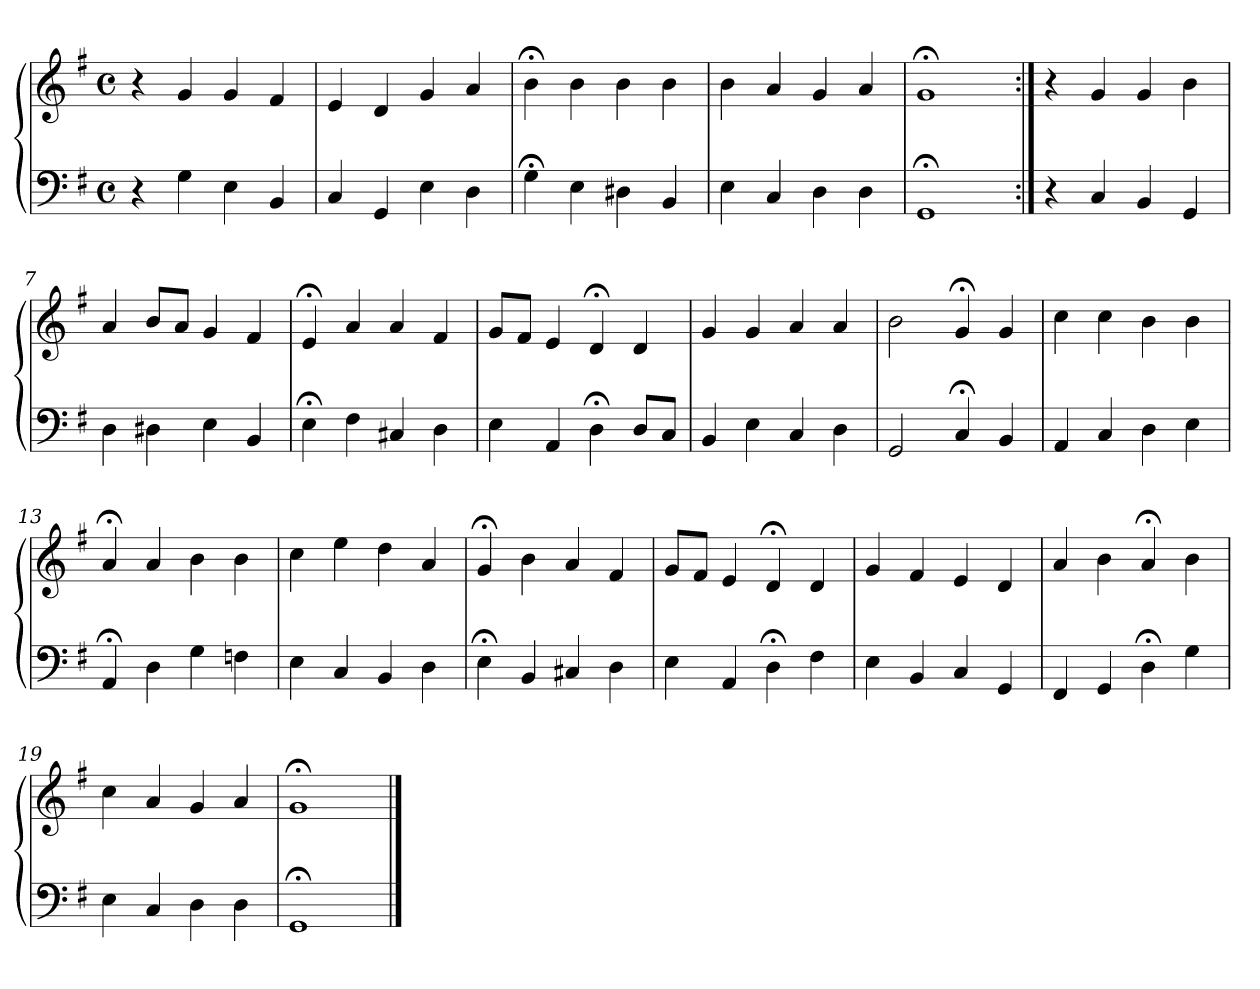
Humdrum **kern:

**kern	**kern
*part1	*part1
*staff2	*staff1
*clefF4	*clefG2
*k[f#]	*k[f#]
*M4/4	*M4/4
*met(c)	*met(c)
=1	=1
4r	4r
4G	4g
4E	4g
4BB	4f#
=2	=2
4C	4e
4GG	4d
4E	4g
4D	4a
=3	=3
4G;<	4b;<
4E	4b
4D#X	4b
4BB	4b
=4	=4
4E	4b
4C	4a
4D	4g
4D	4a
=5	=5
1GG;<	1g;<
=6:|!	=6:|!
4r	4r
4C	4g
4BB	4g
4GG	4b
=7	=7
4D	4a
4D#X	8bL
.	8aJ
4E	4g
4BB	4f#
!!LO:LB:g=z
=8	=8
4E;<	4e;<
4F#	4a
4C#X	4a
4D	4f#
=9	=9
4E	8gL
.	8f#J
4AA	4e
4D;<	4d;<
8DL	4d
8CJ	.
=10	=10
4BB	4g
4E	4g
4C	4a
4D	4a
=11	=11
2GG	2b
4C;<	4g;<
4BB	4g
=12	=12
4AA	4cc
4C	4cc
4D	4b
4E	4b
=13	=13
4AA;<	4a;<
4D	4a
4G	4b
4Fn	4b
=14	=14
4E	4cc
4C	4ee
4BB	4dd
4D	4a
!!LO:LB:g=z
=15	=15
4E;<	4g;<
4BB	4b
4C#X	4a
4D	4f#
=16	=16
4E	8gL
.	8f#J
4AA	4e
4D;<	4d;<
4F#	4d
=17	=17
4E	4g
4BB	4f#
4C	4e
4GG	4d
=18	=18
4FF#	4a
4GG	4b
4D;<	4a;<
4G	4b
=19	=19
4E	4cc
4C	4a
4D	4g
4D	4a
=20	=20
1GG;<	1g;<
==	==
*-	*-
